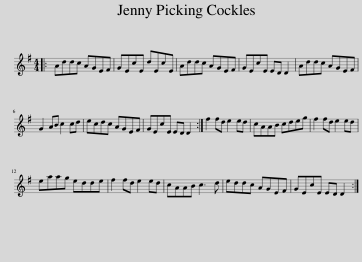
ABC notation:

X:1
L:1/8
M:4/4
I:linebreak $
K:G
V:1 treble
V:1
|: Addc AGEF | GEcE dEcE | Addc AGEF | GEcE ED D2 | Addc AGEF |$ %5
 G2 AB c2 cd | ecdc AGEF | GEcE ED D2 :| f2 fd e2 ed | cAAB cdeg | %10
 f2 fd e2 ed |$ eaag edde | f2 fd e2 ed | cAAB c3 d | eddc AGEF | %15
 GEcE ED D2 :| %16
